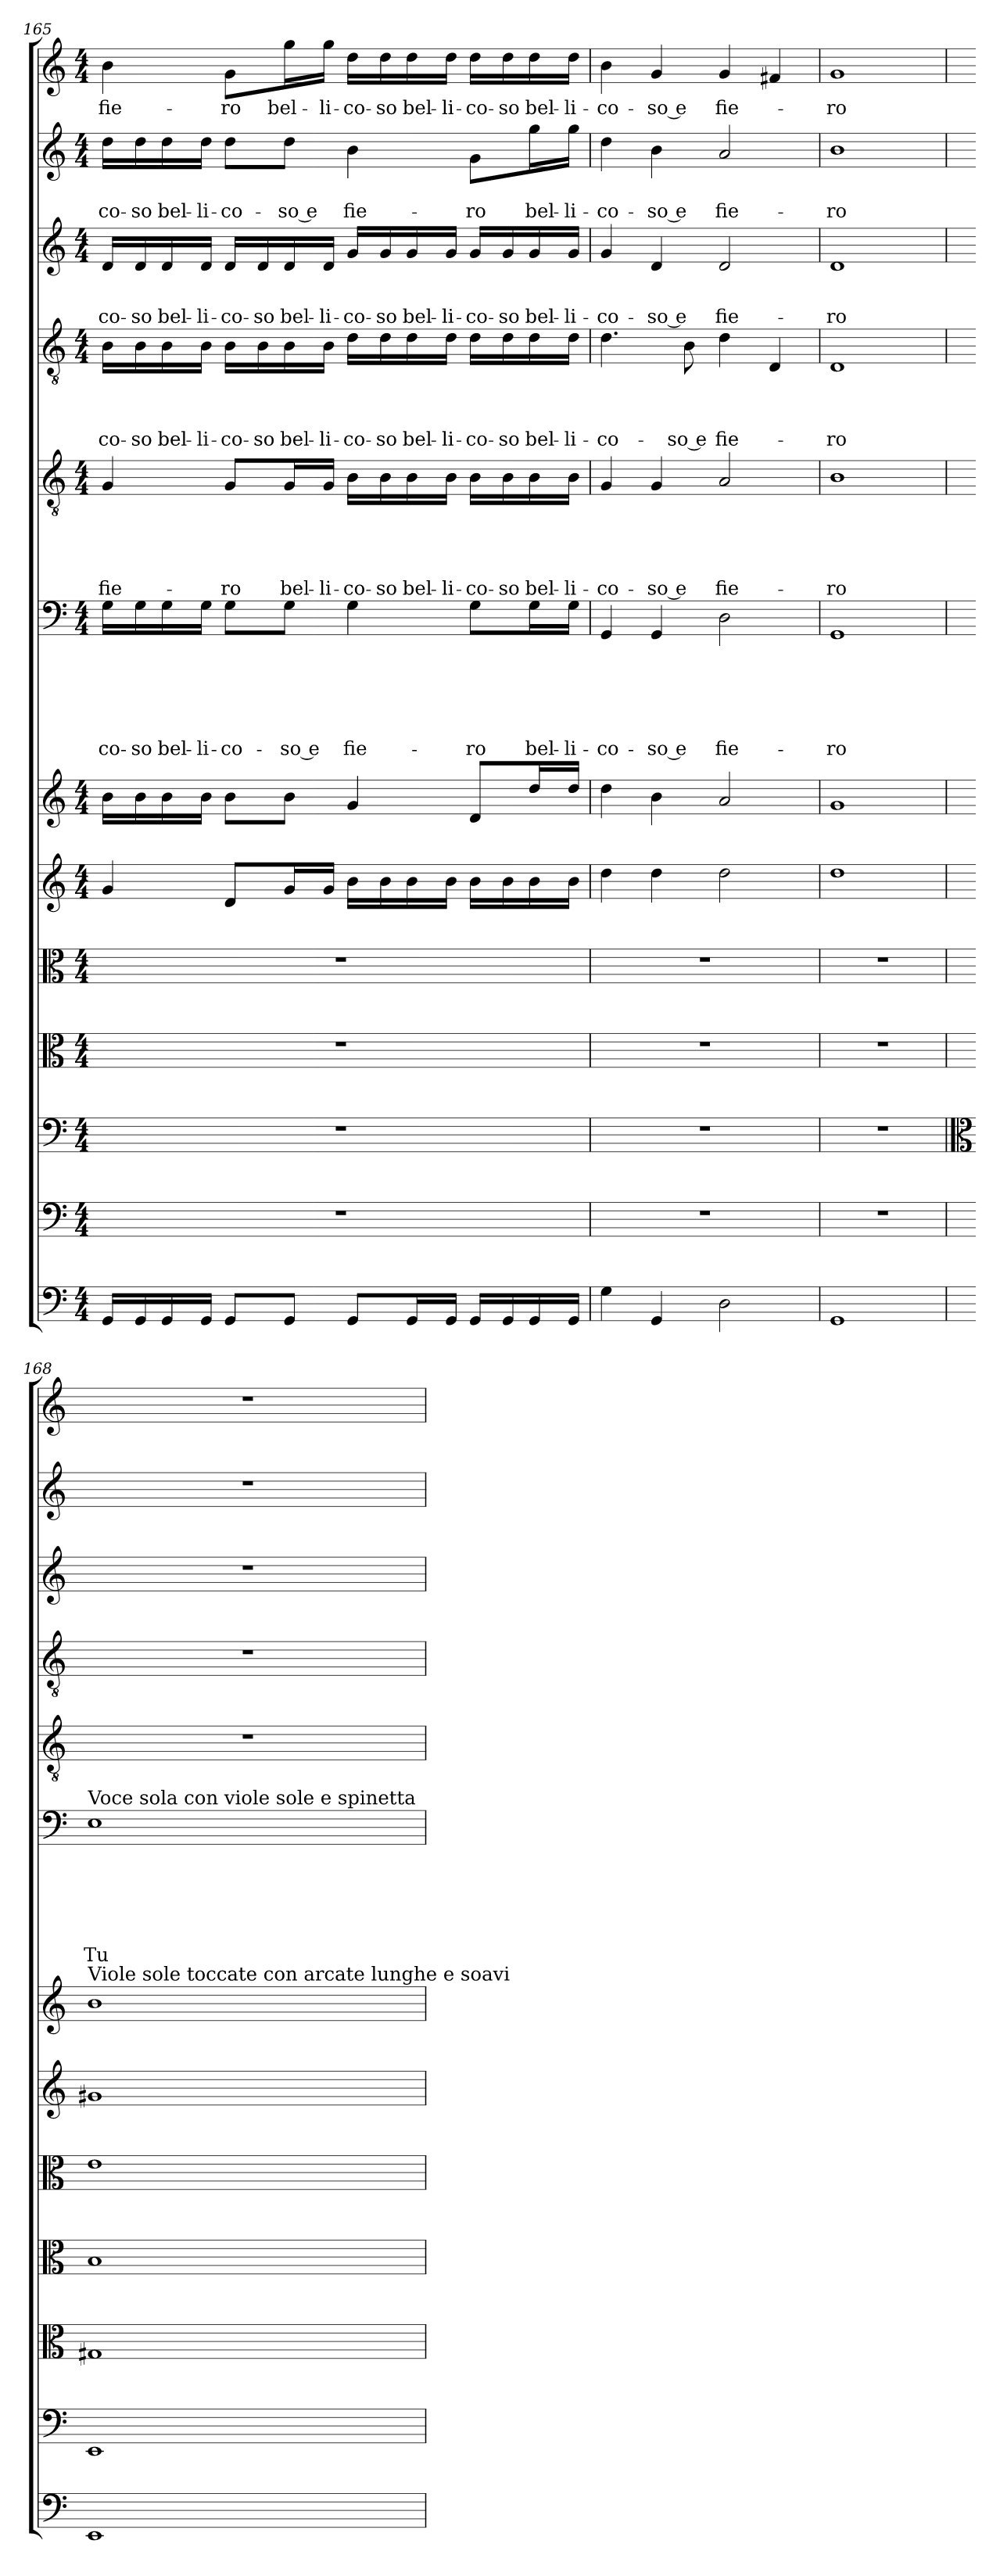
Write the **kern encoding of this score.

**kern	**kern	**kern	**kern	**kern	**kern	**kern	**kern	**text	**text	**text	**text	**text	**text	**kern	**text	**text	**text	**text	**text	**kern	**text	**text	**text	**text	**kern	**text	**text	**text	**kern	**text	**text	**kern	**text
*part13	*part12	*part11	*part10	*part9	*part8	*part7	*part6	*part6	*part6	*part6	*part6	*part6	*part6	*part5	*part5	*part5	*part5	*part5	*part5	*part4	*part4	*part4	*part4	*part4	*part3	*part3	*part3	*part3	*part2	*part2	*part2	*part1	*part1
*staff13	*staff12	*staff11	*staff10	*staff9	*staff8	*staff7	*staff6	*staff6	*staff6	*staff6	*staff6	*staff6	*staff6	*staff5	*staff5	*staff5	*staff5	*staff5	*staff5	*staff4	*staff4	*staff4	*staff4	*staff4	*staff3	*staff3	*staff3	*staff3	*staff2	*staff2	*staff2	*staff1	*staff1
!!LO:PB:g=z
*clefF4	*clefF4	*clefF4	*clefC3	*clefC3	*clefG2	*clefG2	*clefF4	*	*	*	*	*	*	*clefGv2	*	*	*	*	*	*clefGv2	*	*	*	*	*clefG2	*	*	*	*clefG2	*	*	*clefG2	*
*k[]	*k[]	*k[]	*k[]	*k[]	*k[]	*k[]	*k[]	*	*	*	*	*	*	*k[]	*	*	*	*	*	*k[]	*	*	*	*	*k[]	*	*	*	*k[]	*	*	*k[]	*
*C:	*C:	*C:	*C:	*C:	*C:	*C:	*C:	*	*	*	*	*	*	*C:	*	*	*	*	*	*C:	*	*	*	*	*C:	*	*	*	*C:	*	*	*C:	*
*M4/4	*M4/4	*M4/4	*M4/4	*M4/4	*M4/4	*M4/4	*M4/4	*	*	*	*	*	*	*M4/4	*	*	*	*	*	*M4/4	*	*	*	*	*M4/4	*	*	*	*M4/4	*	*	*M4/4	*
=165	=165	=165	=165	=165	=165	=165	=165	=165	=165	=165	=165	=165	=165	=165	=165	=165	=165	=165	=165	=165	=165	=165	=165	=165	=165	=165	=165	=165	=165	=165	=165	=165	=165
!	!	!	!	!	!	!	!	!	!	!	!	!	!LO:LY:b	!	!	!	!	!	!LO:LY:b	!	!	!	!	!LO:LY:b	!	!	!	!LO:LY:b	!	!	!LO:LY:b	!	!LO:LY:b
16GG/LL	1r	1r	1r	1r	4g/	16b\LL	16G\LL	.	.	.	.	.	-co-	4G/	.	.	.	.	fie-	16B\LL	.	.	.	-co-	16d/LL	.	.	-co-	16dd\LL	.	-co-	4b\	fie-
!	!	!	!	!	!	!	!	!	!	!	!	!	!LO:LY:b	!	!	!	!	!	!	!	!	!	!	!LO:LY:b	!	!	!	!LO:LY:b	!	!	!LO:LY:b	!	!
16GG/	.	.	.	.	.	16b\	16G\	.	.	.	.	.	-so	.	.	.	.	.	.	16B\	.	.	.	-so	16d/	.	.	-so	16dd\	.	-so	.	.
!	!	!	!	!	!	!	!	!	!	!	!	!	!LO:LY:b	!	!	!	!	!	!	!	!	!	!	!LO:LY:b	!	!	!	!LO:LY:b	!	!	!LO:LY:b	!	!
16GG/	.	.	.	.	.	16b\	16G\	.	.	.	.	.	bel-	.	.	.	.	.	.	16B\	.	.	.	bel-	16d/	.	.	bel-	16dd\	.	bel-	.	.
!	!	!	!	!	!	!	!	!	!	!	!	!	!LO:LY:b	!	!	!	!	!	!	!	!	!	!	!LO:LY:b	!	!	!	!LO:LY:b	!	!	!LO:LY:b	!	!
16GG/JJ	.	.	.	.	.	16b\JJ	16G\JJ	.	.	.	.	.	-li-	.	.	.	.	.	.	16B\JJ	.	.	.	-li-	16d/JJ	.	.	-li-	16dd\JJ	.	-li-	.	.
!	!	!	!	!	!	!	!	!	!	!	!	!	!LO:LY:b	!	!	!	!	!	!LO:LY:b	!	!	!	!	!LO:LY:b	!	!	!	!LO:LY:b	!	!	!LO:LY:b	!	!LO:LY:b
8GG/L	.	.	.	.	8d/L	8b\L	8G\L	.	.	.	.	.	-co-	8G/L	.	.	.	.	-ro	16B\LL	.	.	.	-co-	16d/LL	.	.	-co-	8dd\L	.	-co-	8g\L	-ro
!	!	!	!	!	!	!	!	!	!	!	!	!	!	!	!	!	!	!	!	!	!	!	!	!LO:LY:b	!	!	!	!LO:LY:b	!	!	!	!	!
.	.	.	.	.	.	.	.	.	.	.	.	.	.	.	.	.	.	.	.	16B\	.	.	.	-so	16d/	.	.	-so	.	.	.	.	.
!	!	!	!	!	!	!	!	!	!	!	!	!	!LO:LY:b	!	!	!	!	!	!LO:LY:b	!	!	!	!	!LO:LY:b	!	!	!	!LO:LY:b	!	!	!LO:LY:b	!	!LO:LY:b
8GG/J	.	.	.	.	16g/L	8b\J	8G\J	.	.	.	.	.	-so e	16G/L	.	.	.	.	bel-	16B\	.	.	.	bel-	16d/	.	.	bel-	8dd\J	.	-so e	16gg\L	bel-
!	!	!	!	!	!	!	!	!	!	!	!	!	!	!	!	!	!	!	!LO:LY:b	!	!	!	!	!LO:LY:b	!	!	!	!LO:LY:b	!	!	!	!	!LO:LY:b
.	.	.	.	.	16g/JJ	.	.	.	.	.	.	.	.	16G/JJ	.	.	.	.	-li-	16B\JJ	.	.	.	-li-	16d/JJ	.	.	-li-	.	.	.	16gg\JJ	-li-
!	!	!	!	!	!	!	!	!	!	!	!	!	!LO:LY:b	!	!	!	!	!	!LO:LY:b	!	!	!	!	!LO:LY:b	!	!	!	!LO:LY:b	!	!	!LO:LY:b	!	!LO:LY:b
8GG/L	.	.	.	.	16b\LL	4g/	4G\	.	.	.	.	.	fie-	16B\LL	.	.	.	.	-co-	16d\LL	.	.	.	-co-	16g/LL	.	.	-co-	4b\	.	fie-	16dd\LL	-co-
!	!	!	!	!	!	!	!	!	!	!	!	!	!	!	!	!	!	!	!LO:LY:b	!	!	!	!	!LO:LY:b	!	!	!	!LO:LY:b	!	!	!	!	!LO:LY:b
.	.	.	.	.	16b\	.	.	.	.	.	.	.	.	16B\	.	.	.	.	-so	16d\	.	.	.	-so	16g/	.	.	-so	.	.	.	16dd\	-so
!	!	!	!	!	!	!	!	!	!	!	!	!	!	!	!	!	!	!	!LO:LY:b	!	!	!	!	!LO:LY:b	!	!	!	!LO:LY:b	!	!	!	!	!LO:LY:b
16GG/L	.	.	.	.	16b\	.	.	.	.	.	.	.	.	16B\	.	.	.	.	bel-	16d\	.	.	.	bel-	16g/	.	.	bel-	.	.	.	16dd\	bel-
!	!	!	!	!	!	!	!	!	!	!	!	!	!	!	!	!	!	!	!LO:LY:b	!	!	!	!	!LO:LY:b	!	!	!	!LO:LY:b	!	!	!	!	!LO:LY:b
16GG/JJ	.	.	.	.	16b\JJ	.	.	.	.	.	.	.	.	16B\JJ	.	.	.	.	-li-	16d\JJ	.	.	.	-li-	16g/JJ	.	.	-li-	.	.	.	16dd\JJ	-li-
!	!	!	!	!	!	!	!	!	!	!	!	!	!LO:LY:b	!	!	!	!	!	!LO:LY:b	!	!	!	!	!LO:LY:b	!	!	!	!LO:LY:b	!	!	!LO:LY:b	!	!LO:LY:b
16GG/LL	.	.	.	.	16b\LL	8d/L	8G\L	.	.	.	.	.	-ro	16B\LL	.	.	.	.	-co-	16d\LL	.	.	.	-co-	16g/LL	.	.	-co-	8g\L	.	-ro	16dd\LL	-co-
!	!	!	!	!	!	!	!	!	!	!	!	!	!	!	!	!	!	!	!LO:LY:b	!	!	!	!	!LO:LY:b	!	!	!	!LO:LY:b	!	!	!	!	!LO:LY:b
16GG/	.	.	.	.	16b\	.	.	.	.	.	.	.	.	16B\	.	.	.	.	-so	16d\	.	.	.	-so	16g/	.	.	-so	.	.	.	16dd\	-so
!	!	!	!	!	!	!	!	!	!	!	!	!	!LO:LY:b	!	!	!	!	!	!LO:LY:b	!	!	!	!	!LO:LY:b	!	!	!	!LO:LY:b	!	!	!LO:LY:b	!	!LO:LY:b
16GG/	.	.	.	.	16b\	16dd/L	16G\L	.	.	.	.	.	bel-	16B\	.	.	.	.	bel-	16d\	.	.	.	bel-	16g/	.	.	bel-	16gg\L	.	bel-	16dd\	bel-
!	!	!	!	!	!	!	!	!	!	!	!	!	!LO:LY:b	!	!	!	!	!	!LO:LY:b	!	!	!	!	!LO:LY:b	!	!	!	!LO:LY:b	!	!	!LO:LY:b	!	!LO:LY:b
16GG/JJ	.	.	.	.	16b\JJ	16dd/JJ	16G\JJ	.	.	.	.	.	-li-	16B\JJ	.	.	.	.	-li-	16d\JJ	.	.	.	-li-	16g/JJ	.	.	-li-	16gg\JJ	.	-li-	16dd\JJ	-li-
=166	=166	=166	=166	=166	=166	=166	=166	=166	=166	=166	=166	=166	=166	=166	=166	=166	=166	=166	=166	=166	=166	=166	=166	=166	=166	=166	=166	=166	=166	=166	=166	=166	=166
!	!	!	!	!	!	!	!	!	!	!	!	!	!LO:LY:b	!	!	!	!	!	!LO:LY:b	!	!	!	!	!LO:LY:b	!	!	!	!LO:LY:b	!	!	!LO:LY:b	!	!LO:LY:b
4G\	1r	1r	1r	1r	4dd\	4dd\	4GG/	.	.	.	.	.	-co-	4G/	.	.	.	.	-co-	4.d\	.	.	.	-co-	4g/	.	.	-co-	4dd\	.	-co-	4b\	-co-
!	!	!	!	!	!	!	!	!	!	!	!	!	!LO:LY:b	!	!	!	!	!	!LO:LY:b	!	!	!	!	!	!	!	!	!LO:LY:b	!	!	!LO:LY:b	!	!LO:LY:b
4GG/	.	.	.	.	4dd\	4b\	4GG/	.	.	.	.	.	-so e	4G/	.	.	.	.	-so e	.	.	.	.	.	4d/	.	.	-so e	4b\	.	-so e	4g/	-so e
!	!	!	!	!	!	!	!	!	!	!	!	!	!	!	!	!	!	!	!	!	!	!	!	!LO:LY:b	!	!	!	!	!	!	!	!	!
.	.	.	.	.	.	.	.	.	.	.	.	.	.	.	.	.	.	.	.	8B\	.	.	.	-so e	.	.	.	.	.	.	.	.	.
!	!	!	!	!	!	!	!	!	!	!	!	!	!LO:LY:b	!	!	!	!	!	!LO:LY:b	!	!	!	!	!LO:LY:b	!	!	!	!LO:LY:b	!	!	!LO:LY:b	!	!LO:LY:b
2D\	.	.	.	.	2dd\	2a/	2D\	.	.	.	.	.	fie-	2A/	.	.	.	.	fie-	4d\	.	.	.	fie-	2d/	.	.	fie-	2a/	.	fie-	4g/	fie-
.	.	.	.	.	.	.	.	.	.	.	.	.	.	.	.	.	.	.	.	4D/	.	.	.	.	.	.	.	.	.	.	.	4f#X/	.
=167	=167	=167	=167	=167	=167	=167	=167	=167	=167	=167	=167	=167	=167	=167	=167	=167	=167	=167	=167	=167	=167	=167	=167	=167	=167	=167	=167	=167	=167	=167	=167	=167	=167
!	!	!	!	!	!	!	!	!	!	!	!	!	!LO:LY:b	!	!	!	!	!	!LO:LY:b	!	!	!	!	!LO:LY:b	!	!	!	!LO:LY:b	!	!	!LO:LY:b	!	!LO:LY:b
1GG	1r	1r	1r	1r	1dd	1g	1GG	.	.	.	.	.	-ro	1B	.	.	.	.	-ro	1D	.	.	.	-ro	1d	.	.	-ro	1b	.	-ro	1g	-ro
!!LO:PB:g=z
=168	=168	=168	=168	=168	=168	=168	=168	=168	=168	=168	=168	=168	=168	=168	=168	=168	=168	=168	=168	=168	=168	=168	=168	=168	=168	=168	=168	=168	=168	=168	=168	=168	=168
*	*	*clefC3	*	*	*	*	*	*	*	*	*	*	*	*	*	*	*	*	*	*	*	*	*	*	*	*	*	*	*	*	*	*	*
!	!	!	!	!	!	!	!LO:TX:a:t=Voce sola con viole sole e spinetta	!	!	!	!	!	!	!	!	!	!	!	!	!	!	!	!	!	!	!	!	!	!	!	!	!	!
!	!	!	!	!	!	!LO:TX:a:t=Viole sole toccate con arcate lunghe e soavi	!	!	!	!	!	!	!	!	!	!	!	!	!	!	!	!	!	!	!	!	!	!	!	!	!	!	!
!	!	!	!	!	!	!	!	!	!	!	!	!	!LO:LY:b	!	!	!	!	!	!	!	!	!	!	!	!	!	!	!	!	!	!	!	!
1EE	1EE	1G#X	1B	1e	1g#X	1b	1E	.	.	.	.	.	Tu	1r	.	.	.	.	.	1r	.	.	.	.	1r	.	.	.	1r	.	.	1r	.
=	=	=	=	=	=	=	=	=	=	=	=	=	=	=	=	=	=	=	=	=	=	=	=	=	=	=	=	=	=	=	=	=	=
*-	*-	*-	*-	*-	*-	*-	*-	*-	*-	*-	*-	*-	*-	*-	*-	*-	*-	*-	*-	*-	*-	*-	*-	*-	*-	*-	*-	*-	*-	*-	*-	*-	*-
